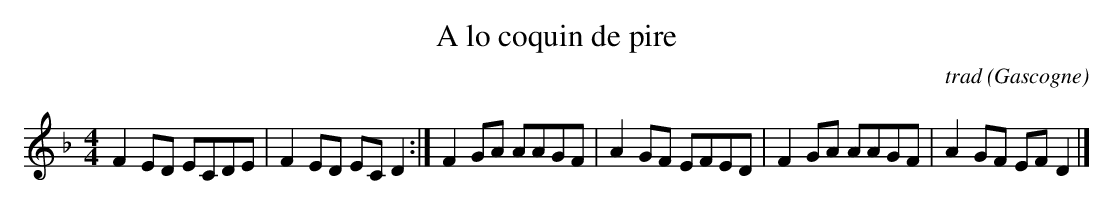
X:1
T:A lo coquin de pire
C:trad
O:Gascogne
M:4/4
L:1/8
K:Dm
F2ED ECDE | F2ED ECD2 :| F2GA AAGF | A2GF EFED | F2GA AAGF | A2GF EFD2 |]
